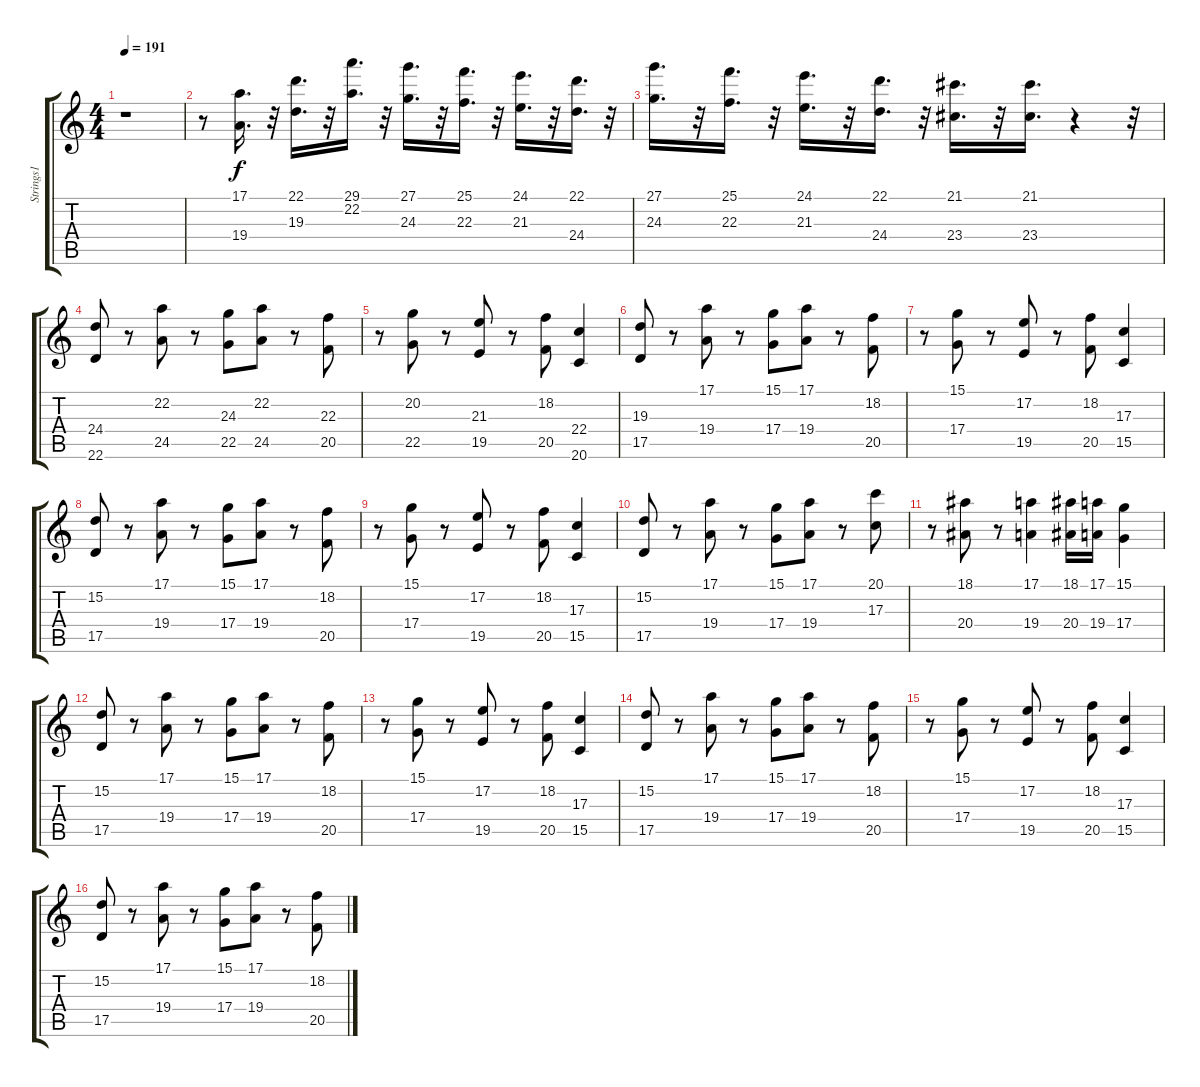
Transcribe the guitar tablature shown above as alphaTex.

\track ("Strings1" "Strings1") {instrument stringensemble1}
\staff {score tabs}
\tuning (E4 B3 G3 D3 A2 E2) {hide}
\ts (4 4)
\tempo 191
\clef g2
\ks c
r.1{dy fff} |
r.8 (17.1 19.4).16{d dy f} r.32 (22.1 19.3).16{d} r.32 (29.1 22.2).16{d} r.32 (27.1 24.3).16{d} r.32 (25.1 22.3).16{d} r.32 (24.1 21.3).16{d} r.32 (22.1 24.4).16{d} r.32 |
(27.1 24.3).16{d} r.32 (25.1 22.3).16{d} r.32 (24.1 21.3).16{d} r.32 (22.1 24.4).16{d} r.32 (21.1 23.4).16{d} r.32 (21.1 23.4).16{d} r.4 r.32 |
(24.4 22.6).8 r.8 (22.2 24.5).8 r.8 (24.3 22.5).8 (22.2 24.5).8 r.8 (22.3 20.5).8 |
r.8 (20.2 22.5).8 r.8 (21.3 19.5).8 r.8 (18.2 20.5).8 (22.4 20.6).4 |
(19.3 17.5).8 r.8 (17.1 19.4).8 r.8 (15.1 17.4).8 (17.1 19.4).8 r.8 (18.2 20.5).8 |
r.8 (15.1 17.4).8 r.8 (17.2 19.5).8 r.8 (18.2 20.5).8 (17.3 15.5).4 |
(15.2 17.5).8 r.8 (17.1 19.4).8 r.8 (15.1 17.4).8 (17.1 19.4).8 r.8 (18.2 20.5).8 |
r.8 (15.1 17.4).8 r.8 (17.2 19.5).8 r.8 (18.2 20.5).8 (17.3 15.5).4 |
(15.2 17.5).8 r.8 (17.1 19.4).8 r.8 (15.1 17.4).8 (17.1 19.4).8 r.8 (20.1 17.3).8 |
r.8 (18.1 20.4).8 r.8 (17.1 19.4).4 (18.1 20.4).16 (17.1 19.4).16 (15.1 17.4).4 |
(15.2 17.5).8 r.8 (17.1 19.4).8 r.8 (15.1 17.4).8 (17.1 19.4).8 r.8 (18.2 20.5).8 |
r.8 (15.1 17.4).8 r.8 (17.2 19.5).8 r.8 (18.2 20.5).8 (17.3 15.5).4 |
(15.2 17.5).8 r.8 (17.1 19.4).8 r.8 (15.1 17.4).8 (17.1 19.4).8 r.8 (18.2 20.5).8 |
r.8 (15.1 17.4).8 r.8 (17.2 19.5).8 r.8 (18.2 20.5).8 (17.3 15.5).4 |
(15.2 17.5).8 r.8 (17.1 19.4).8 r.8 (15.1 17.4).8 (17.1 19.4).8 r.8 (18.2 20.5).8
